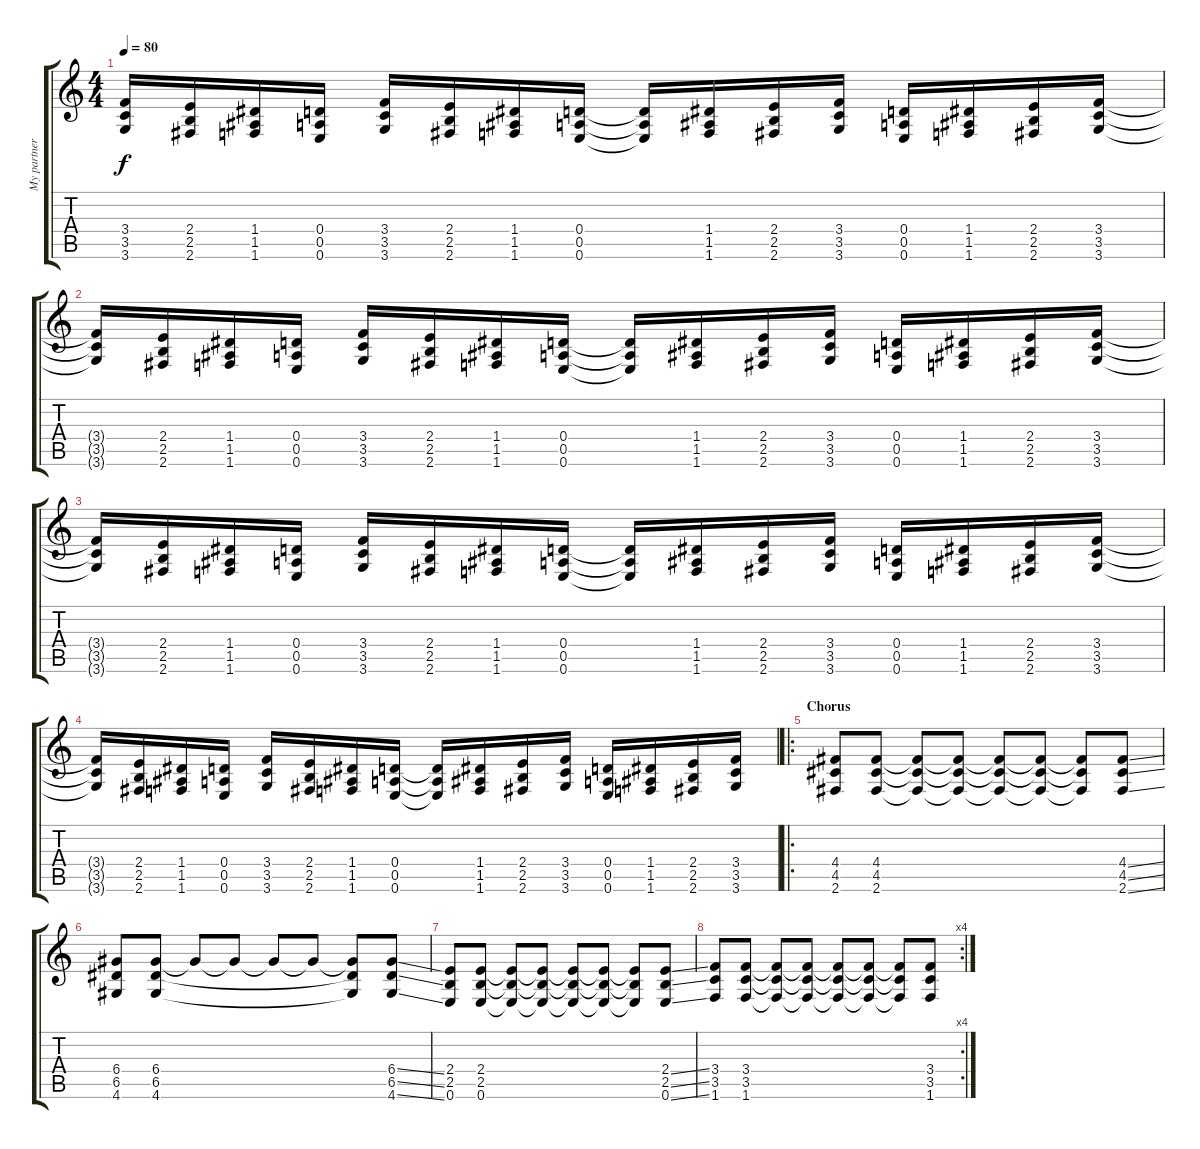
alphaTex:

\track ("My partner" "My partner") {instrument distortionguitar}
\staff {score tabs}
\tuning (E4 B3 G3 D3 A2 E2) {hide}
\ts (4 4)
\tempo 80
\clef g2
\ks c
(3.4{t} 3.5{t} 3.6{t}).16{dy f} (2.4 2.5 2.6).16 (1.4 1.5 1.6).16 (0.4 0.5 0.6).16 (3.4 3.5 3.6).16 (2.4 2.5 2.6).16 (1.4 1.5 1.6).16 (0.4 0.5 0.6).16 (0.4{t} 0.5{t} 0.6{t}).16 (1.4 1.5 1.6).16 (2.4 2.5 2.6).16 (3.4 3.5 3.6).16 (0.4 0.5 0.6).16 (1.4 1.5 1.6).16 (2.4 2.5 2.6).16 (3.4 3.5 3.6).16 |
(3.4{t} 3.5{t} 3.6{t}).16 (2.4 2.5 2.6).16 (1.4 1.5 1.6).16 (0.4 0.5 0.6).16 (3.4 3.5 3.6).16 (2.4 2.5 2.6).16 (1.4 1.5 1.6).16 (0.4 0.5 0.6).16 (0.4{t} 0.5{t} 0.6{t}).16 (1.4 1.5 1.6).16 (2.4 2.5 2.6).16 (3.4 3.5 3.6).16 (0.4 0.5 0.6).16 (1.4 1.5 1.6).16 (2.4 2.5 2.6).16 (3.4 3.5 3.6).16 |
(3.4{t} 3.5{t} 3.6{t}).16 (2.4 2.5 2.6).16 (1.4 1.5 1.6).16 (0.4 0.5 0.6).16 (3.4 3.5 3.6).16 (2.4 2.5 2.6).16 (1.4 1.5 1.6).16 (0.4 0.5 0.6).16 (0.4{t} 0.5{t} 0.6{t}).16 (1.4 1.5 1.6).16 (2.4 2.5 2.6).16 (3.4 3.5 3.6).16 (0.4 0.5 0.6).16 (1.4 1.5 1.6).16 (2.4 2.5 2.6).16 (3.4 3.5 3.6).16 |
(3.4{t} 3.5{t} 3.6{t}).16 (2.4 2.5 2.6).16 (1.4 1.5 1.6).16 (0.4 0.5 0.6).16 (3.4 3.5 3.6).16 (2.4 2.5 2.6).16 (1.4 1.5 1.6).16 (0.4 0.5 0.6).16 (0.4{t} 0.5{t} 0.6{t}).16 (1.4 1.5 1.6).16 (2.4 2.5 2.6).16 (3.4 3.5 3.6).16 (0.4 0.5 0.6).16 (1.4 1.5 1.6).16 (2.4 2.5 2.6).16 (3.4 3.5 3.6).16 |
\ro
\section ("" "Chorus")
(4.4 4.5 2.6).8 (4.4 4.5 2.6).8 (4.4{t} 4.5{t} 2.6{t}).8 (4.4{t} 4.5{t} 2.6{t}).8 (4.4{t} 4.5{t} 2.6{t}).8 (4.4{t} 4.5{t} 2.6{t}).8 (4.4{t} 4.5{t} 2.6{t}).8 (4.4{ss} 4.5{ss} 2.6{ss}).8 |
(6.4 6.5 4.6).8 (6.4 6.5 4.6).8 6.4{t}.8 6.4{t}.8 6.4{t}.8 6.4{t}.8 (6.4{t} 6.5{t} 4.6{t}).8 (6.4{ss} 6.5{ss} 4.6{ss}).8 |
(2.4 2.5 0.6).8 (2.4 2.5 0.6).8 (2.4{t} 2.5{t} 0.6{t}).8 (2.4{t} 2.5{t} 0.6{t}).8 (2.4{t} 2.5{t} 0.6{t}).8 (2.4{t} 2.5{t} 0.6{t}).8 (2.4{t} 2.5{t} 0.6{t}).8 (2.4{ss} 2.5{ss} 0.6{ss}).8 |
\rc 4
(3.4 3.5 1.6).8 (3.4 3.5 1.6).8 (3.4{t} 3.5{t} 1.6{t}).8 (3.4{t} 3.5{t} 1.6{t}).8 (3.4{t} 3.5{t} 1.6{t}).8 (3.4{t} 3.5{t} 1.6{t}).8 (3.4{t} 3.5{t} 1.6{t}).8 (3.4 3.5 1.6{ss}).8
